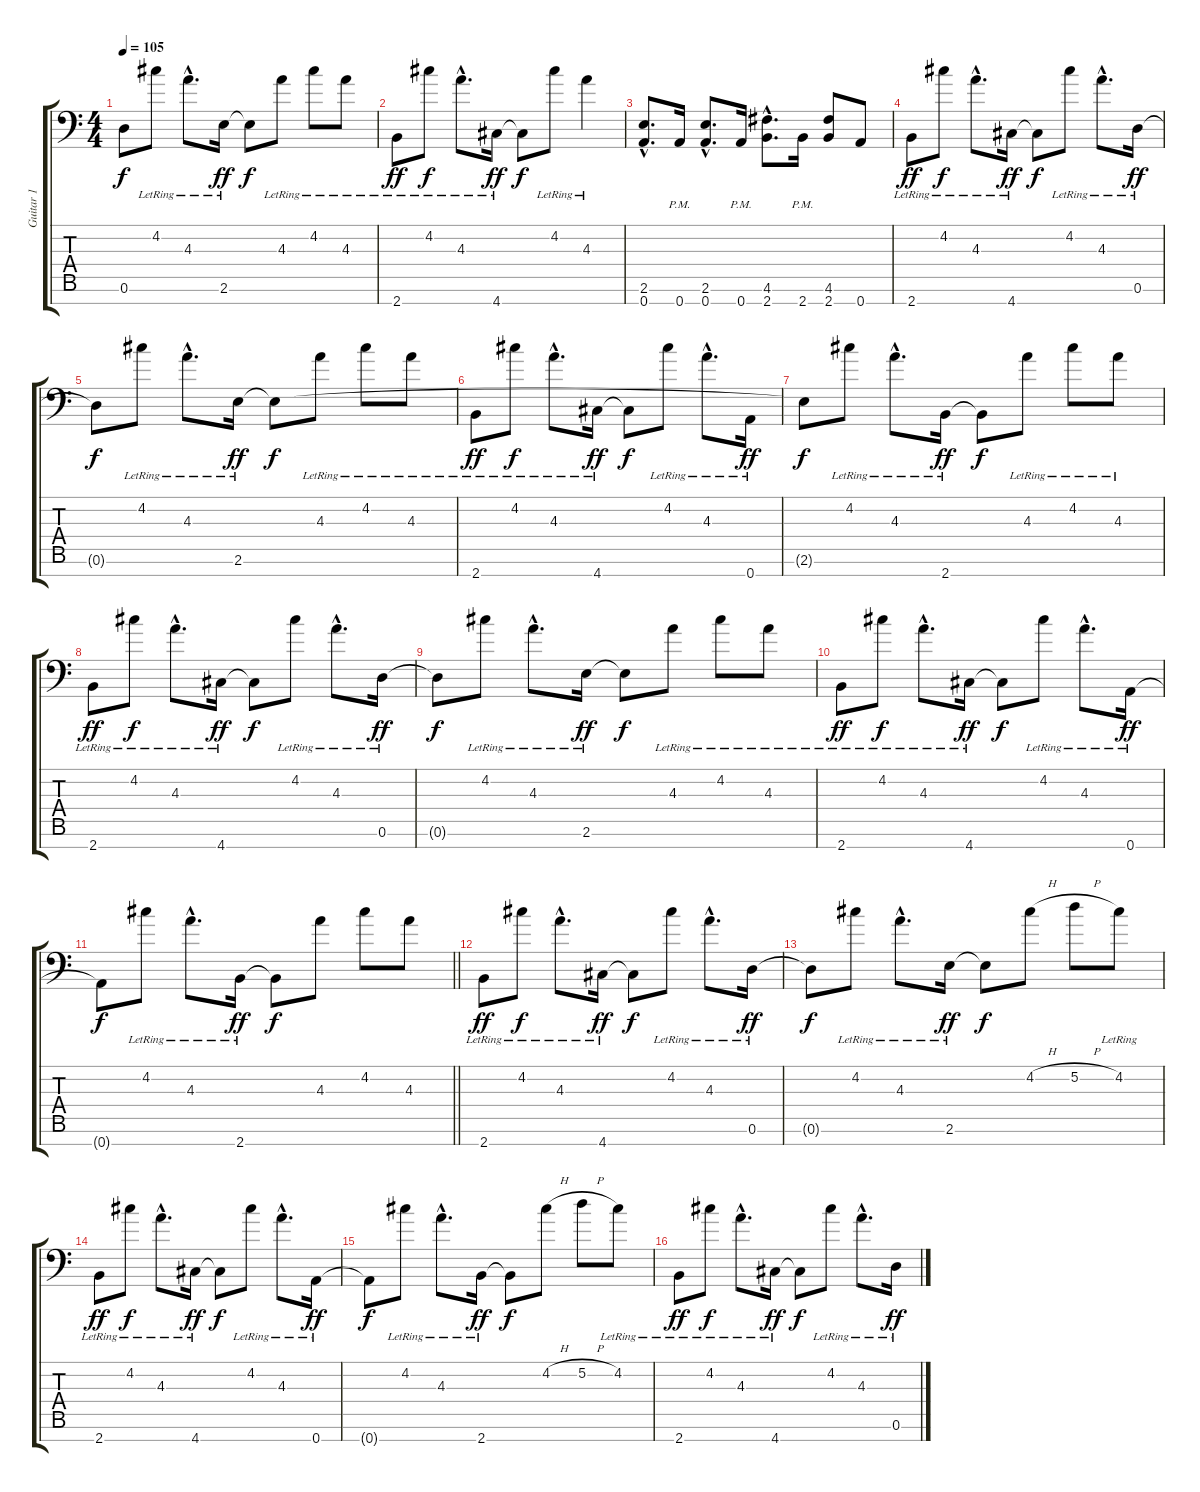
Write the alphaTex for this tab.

\track ("Guitar 1" "Guitar 1") {instrument distortionguitar}
\staff {score tabs}
\tuning (D4 A3 F3 C3 G2 D2 A1) {hide}
\ts (4 4)
\tempo 105
\clef f4
\ks aminor
0.6{t}.8{dy f} 4.2{lr}.8 4.3{hac lr}.8{d} 2.6{lr}.16{dy ff} 2.6{t}.8{dy f} 4.3{lr}.8 4.2{lr}.8 4.3{lr}.8 |
2.7{lr}.8{dy ff} 4.2{lr}.8{dy f} 4.3{hac lr}.8{d} 4.7{lr}.16{dy ff} 4.7{t}.8{dy f} 4.2{lr}.8 4.3{lr}.4 |
(2.6{hac} 0.7{hac}).8{d} 0.7{pm}.16 (2.6{hac} 0.7{hac}).8{d} 0.7{pm}.16 (4.6{hac} 2.7{hac}).8{d} 2.7{pm}.16 (4.6 2.7).8 0.7.8 |
2.7{lr}.8{dy ff} 4.2{lr}.8{dy f} 4.3{hac lr}.8{d} 4.7{lr}.16{dy ff} 4.7{t}.8{dy f} 4.2{lr}.8 4.3{hac lr}.8{d} 0.6{lr}.16{dy ff} |
0.6{t}.8{dy f} 4.2{lr}.8 4.3{hac lr}.8{d} 2.6{lr}.16{dy ff} 2.6{t}.8{dy f} 4.3{lr}.8 4.2{lr}.8 4.3{lr}.8 |
2.7{lr}.8{dy ff} 4.2{lr}.8{dy f} 4.3{hac lr}.8{d} 4.7{lr}.16{dy ff} 4.7{t}.8{dy f} 4.2{lr}.8 4.3{hac lr}.8{d} 0.7{lr}.16{dy ff} |
2.6{t}.8{dy f} 4.2{lr}.8 4.3{hac lr}.8{d} 2.7{lr}.16{dy ff} 2.7{t}.8{dy f} 4.3{lr}.8 4.2{lr}.8 4.3{lr}.8 |
2.7{lr}.8{dy ff} 4.2{lr}.8{dy f} 4.3{hac lr}.8{d} 4.7{lr}.16{dy ff} 4.7{t}.8{dy f} 4.2{lr}.8 4.3{hac lr}.8{d} 0.6{lr}.16{dy ff} |
0.6{t}.8{dy f} 4.2{lr}.8 4.3{hac lr}.8{d} 2.6{lr}.16{dy ff} 2.6{t}.8{dy f} 4.3{lr}.8 4.2{lr}.8 4.3{lr}.8 |
2.7{lr}.8{dy ff} 4.2{lr}.8{dy f} 4.3{hac lr}.8{d} 4.7{lr}.16{dy ff} 4.7{t}.8{dy f} 4.2{lr}.8 4.3{hac lr}.8{d} 0.7{lr}.16{dy ff} |
\barLineRight lightlight
0.7{t}.8{dy f} 4.2{lr}.8 4.3{hac lr}.8{d} 2.7{lr}.16{dy ff} 2.7{t}.8{dy f} 4.3.8 4.2.8 4.3.8 |
2.7{lr}.8{dy ff} 4.2{lr}.8{dy f} 4.3{hac lr}.8{d} 4.7{lr}.16{dy ff} 4.7{t}.8{dy f} 4.2{lr}.8 4.3{hac lr}.8{d} 0.6{lr}.16{dy ff} |
0.6{t}.8{dy f} 4.2{lr}.8 4.3{hac lr}.8{d} 2.6{lr}.16{dy ff} 2.6{t}.8{dy f} 4.2{h}.8 5.2{h}.8 4.2{lr}.8 |
2.7{lr}.8{dy ff} 4.2{lr}.8{dy f} 4.3{hac lr}.8{d} 4.7{lr}.16{dy ff} 4.7{t}.8{dy f} 4.2{lr}.8 4.3{hac lr}.8{d} 0.7{lr}.16{dy ff} |
0.7{t}.8{dy f} 4.2{lr}.8 4.3{hac lr}.8{d} 2.7{lr}.16{dy ff} 2.7{t}.8{dy f} 4.2{h}.8 5.2{h}.8 4.2{lr}.8 |
2.7{lr}.8{dy ff} 4.2{lr}.8{dy f} 4.3{hac lr}.8{d} 4.7{lr}.16{dy ff} 4.7{t}.8{dy f} 4.2{lr}.8 4.3{hac lr}.8{d} 0.6{lr}.16{dy ff}
